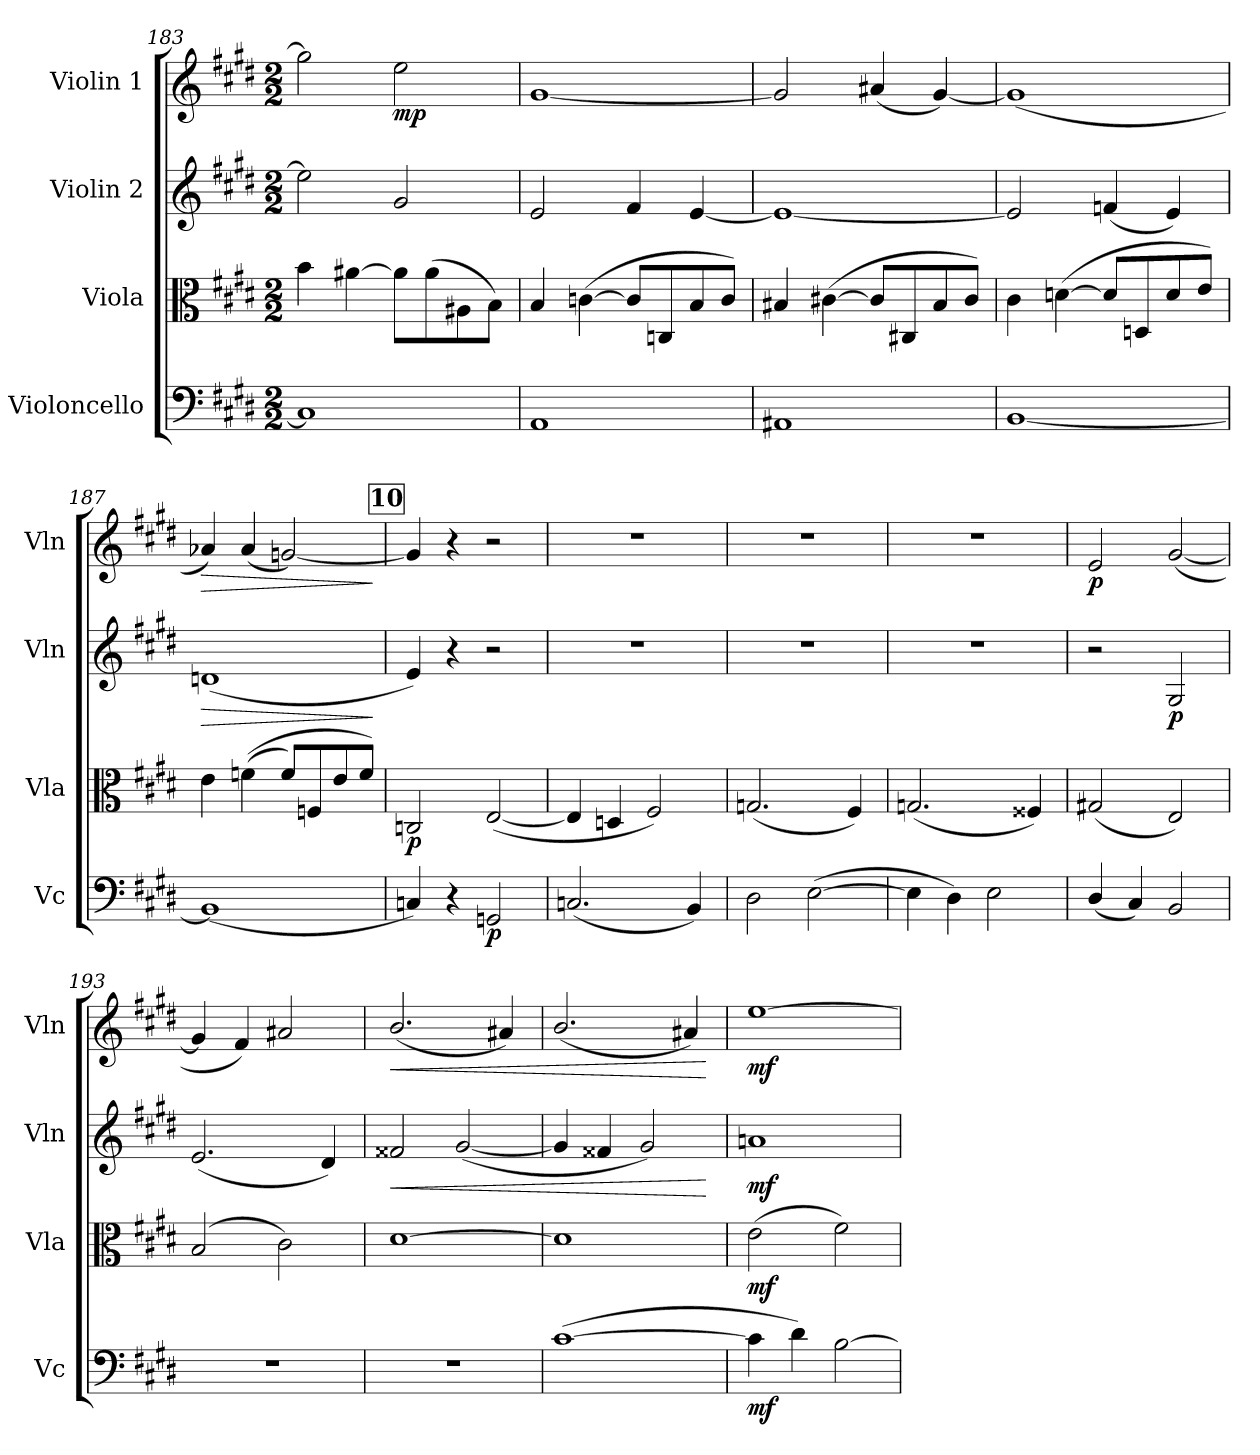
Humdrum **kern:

**kern	**dynam	**kern	**dynam	**kern	**dynam	**kern	**dynam
*part4	*part4	*part3	*part3	*part2	*part2	*part1	*part1
*staff4	*staff4	*staff3	*staff3	*staff2	*staff2	*staff1	*staff1
*I"Violoncello	*	*I"Viola	*	*I"Violin 2	*	*I"Violin 1	*
*I'Vc	*	*I'Vla	*	*I'Vln	*	*I'Vln	*
!!LO:LB:g=z
*clefF4	*	*clefC3	*	*clefG2	*	*clefG2	*
*k[f#c#g#d#]	*	*k[f#c#g#d#]	*	*k[f#c#g#d#]	*	*k[f#c#g#d#]	*
*M2/2	*	*M2/2	*	*M2/2	*	*M2/2	*
=183	=183	=183	=183	=183	=183	=183	=183
1C#]	.	4b\	.	2ee\]	.	2gg#\]	.
.	.	[4a#X\	.	.	.	.	.
!	!	!	!	!	!	!	!LO:DY:b
.	.	8a#\L]	.	2g#/	.	2ee\	mp
.	.	(>8a#\	.	.	.	.	.
.	.	8A#X\	.	.	.	.	.
.	.	8B\J)	.	.	.	.	.
=184	=184	=184	=184	=184	=184	=184	=184
1AA	.	4B/	.	2e/	.	[1g#	.
.	.	(>[4cn\	.	.	.	.	.
.	.	8c/L]	.	4f#/	.	.	.
.	.	8Cn/	.	.	.	.	.
.	.	8B/	.	[4e/	.	.	.
.	.	8c/J)	.	.	.	.	.
=185	=185	=185	=185	=185	=185	=185	=185
1AA#X	.	4B#X/	.	1e_	.	2g#/]	.
.	.	(>[4c#X\	.	.	.	.	.
.	.	8c#/L]	.	.	.	(<4a#X/	.
.	.	8C#X/	.	.	.	.	.
.	.	8B#/	.	.	.	[4g#/)	.
.	.	8c#/J)	.	.	.	.	.
=186	=186	=186	=186	=186	=186	=186	=186
[1BB	.	4c#\	.	2e/]	.	(<1g#]	.
.	.	(>[4dn\	.	.	.	.	.
.	.	8d/L]	.	(<4fn/	.	.	.
.	.	8Dn/	.	.	.	.	.
.	.	8d/	.	4e/)	.	.	.
.	.	8e/J)	.	.	.	.	.
=187	=187	=187	=187	=187	=187	=187	=187
!	!	!	!	!	!LO:HP:b	!	!LO:HP:b
(<1BB]	.	4e\	.	(<1dn	>	4a-X/)	>
.	.	(>(>4fn\	.	.	.	(<4a-/	.
.	.	8f/L)	.	.	.	[2gn/)	.
.	.	8Fn/	.	.	.	.	.
.	.	8e/	.	.	.	.	.
.	.	8f/J)	.	.	.	.	.
.	.	.	.	.	]	.	]
!!LO:LB:g=z
!!LO:REH:place=s1:a:B:fs=14:t=10
=188	=188	=188	=188	=188	=188	=188	=188
!	!	!	!LO:DY:b	!	!	!	!
4Cn/)	.	2Cn/	p	4e/)	.	4gn/]	.
4r	.	.	.	4r	.	4r	.
!	!LO:DY:b	!	!	!	!	!	!
2GGn/	p	(<[2E/	.	2r	.	2r	.
=189	=189	=189	=189	=189	=189	=189	=189
(<2.Cn/	.	4E/]	.	1r	.	1r	.
.	.	4Dn/	.	.	.	.	.
.	.	2F#/)	.	.	.	.	.
4BB/)	.	.	.	.	.	.	.
=190	=190	=190	=190	=190	=190	=190	=190
2D#i\	.	(<2.Gn/	.	1r	.	1r	.
(>[2E\	.	.	.	.	.	.	.
.	.	4F#/)	.	.	.	.	.
=191	=191	=191	=191	=191	=191	=191	=191
4E\]	.	(<2.Gn/	.	1r	.	1r	.
4D#\)	.	.	.	.	.	.	.
2E\	.	.	.	.	.	.	.
.	.	4F##X/)	.	.	.	.	.
=192	=192	=192	=192	=192	=192	=192	=192
!	!	!	!	!	!	!	!LO:DY:b
(<4D#/	.	(<2G#X/	.	2r	.	2e/	p
4C#/)	.	.	.	.	.	.	.
!	!	!	!	!	!LO:DY:b	!	!
2BB/	.	2E/)	.	2G#/	p	(<[2g#/	.
=193	=193	=193	=193	=193	=193	=193	=193
1r	.	(>2B/	.	(<2.e/	.	4g#/]	.
.	.	.	.	.	.	4f#/)	.
.	.	2c#\)	.	.	.	2a#X/	.
.	.	.	.	4d#/)	.	.	.
!!LO:LB:g=z
=194	=194	=194	=194	=194	=194	=194	=194
!	!	!	!	!	!LO:HP:b	!	!LO:HP:b
1r	.	[1d#	.	2f##X/	<	(<2.b/	<
.	.	.	.	(<[2g#/	.	.	.
.	.	.	.	.	.	4a#X/)	.
=195	=195	=195	=195	=195	=195	=195	=195
(>[1c#	.	1d#]	.	4g#/]	.	(<2.b/	.
.	.	.	.	4f##X/	.	.	.
.	.	.	.	2g#/)	.	.	.
.	.	.	.	.	.	4a#X/)	.
.	.	.	.	.	[	.	[
=196	=196	=196	=196	=196	=196	=196	=196
!	!LO:DY:b	!	!LO:DY:b	!	!LO:DY:b	!	!LO:DY:b
4c#\]	mf	(>2e\	mf	1ani	mf	[1ee	mf
4d#\)	.	.	.	.	.	.	.
[2B\	.	2f#\)	.	.	.	.	.
=	=	=	=	=	=	=	=
*-	*-	*-	*-	*-	*-	*-	*-
